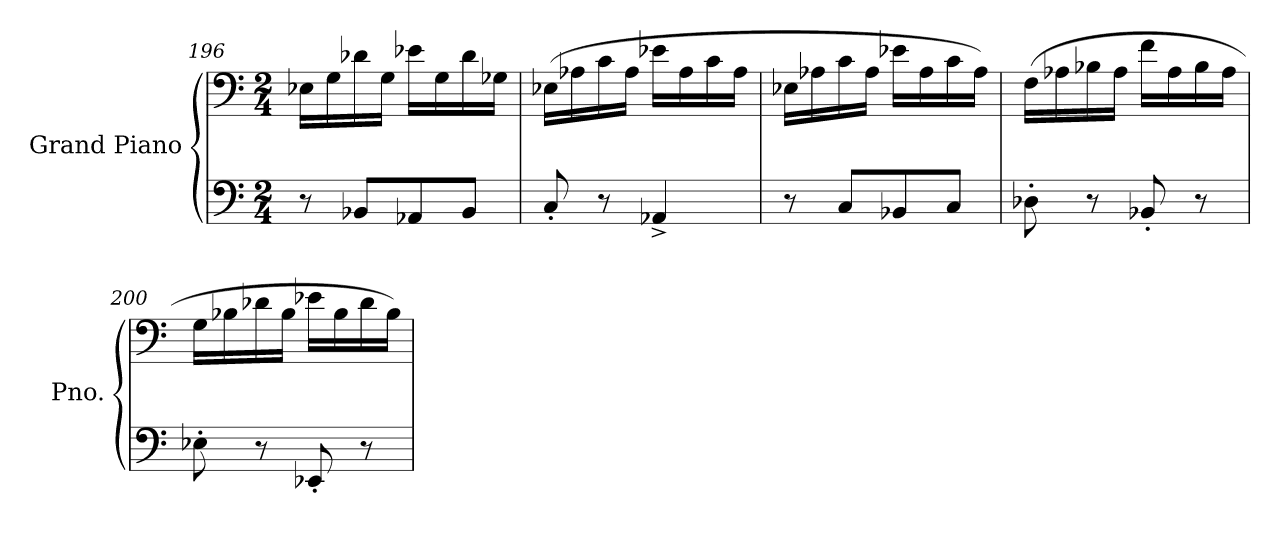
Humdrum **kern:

**kern	**kern
*part1	*part1
*staff2	*staff1
*I"Grand Piano	*
*I'Pno.	*
*clefF4	*clefF4
*k[]	*k[]
*M2/4	*M2/4
=196	=196
8r	16E-X\LL
.	16G\
8BB-X/L	16d-X\
.	16G\JJ
8AA-X/	16e-X\LL
.	16G\
8BB-/J	16d-\
.	16G-X\JJ
=197	=197
8C'/	(16E-X\LL
.	16A-X\
8r	16c\
.	16A-\JJ
4AA-X^/	16e-X\LL
.	16A-\
.	16c\
.	16A-\JJ
=198	=198
8r	16E-X\LL
.	16A-X\
8C/L	16c\
.	16A-\JJ
8BB-X/	16e-X\LL
.	16A-\
8C/J	16c\
.	16A-\JJ)
!!LO:LB:g=z
=199	=199
8D-X'\	(16F\LL
.	16A-X\
8r	16B-X\
.	16A-\JJ
8BB-X'/	16f\LL
.	16A-\
8r	16B-\
.	16A-\JJ
=200	=200
8E-X'\	16G\LL
.	16B-X\
8r	16d-X\
.	16B-\JJ
8EE-X'/	16e-X\LL
.	16B-\
8r	16d-\
.	16B-\JJ)
=	=
*-	*-
